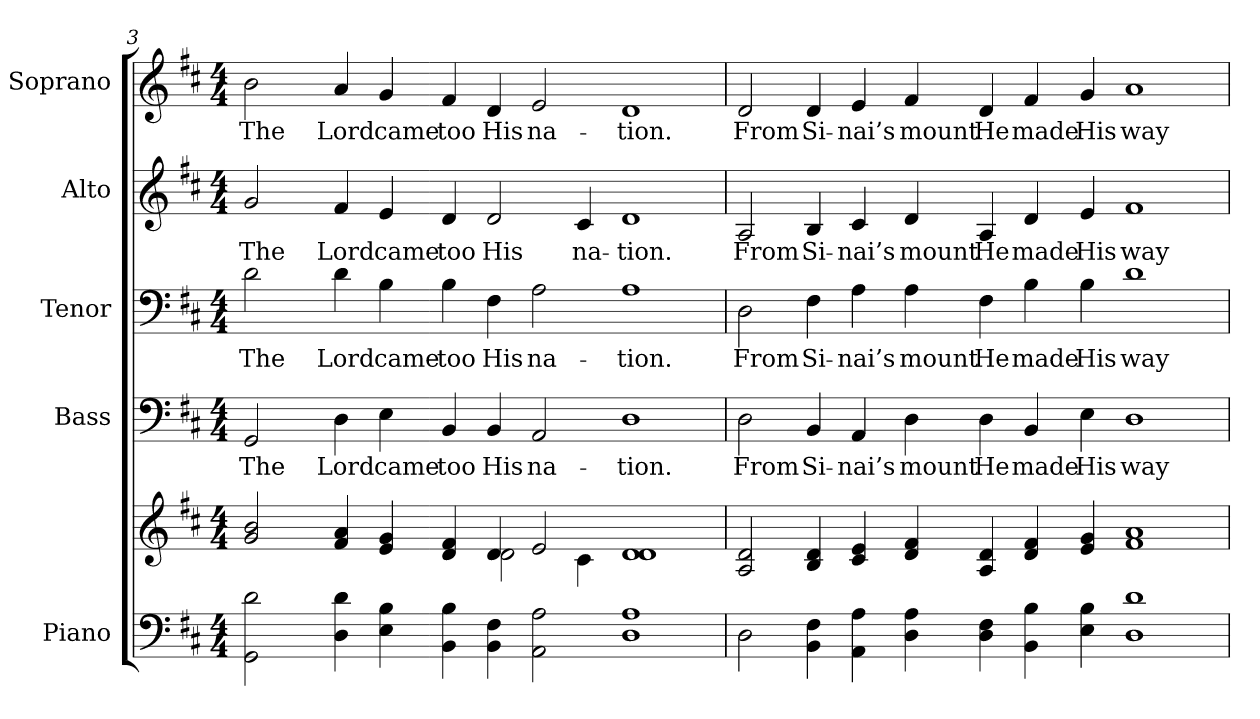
**kern	**kern	**kern	**text	**kern	**text	**kern	**text	**kern	**text
*part5	*part5	*part4	*part4	*part3	*part3	*part2	*part2	*part1	*part1
*staff6	*staff5	*staff4	*staff4	*staff3	*staff3	*staff2	*staff2	*staff1	*staff1
*I"Piano	*	*I"Bass	*	*I"Tenor	*	*I"Alto	*	*I"Soprano	*
*I'Pno.	*	*I'B.	*	*I'T.	*	*I'A.	*	*I'S.	*
!!LO:PB:g=z
*clefF4	*clefG2	*clefF4	*	*clefF4	*	*clefG2	*	*clefG2	*
*k[f#c#]	*k[f#c#]	*k[f#c#]	*	*k[f#c#]	*	*k[f#c#]	*	*k[f#c#]	*
*D:	*D:	*D:	*	*D:	*	*D:	*	*D:	*
*M4/4	*M4/4	*M4/4	*	*M4/4	*	*M4/4	*	*M4/4	*
=3	=3	=3	=3	=3	=3	=3	=3	=3	=3
*	*^	*	*	*	*	*	*	*	*
!	!	!	!	!LO:LY:b:color=#000000	!	!	!	!	!	!
!	!	!	!	!	!	!LO:LY:b:color=#000000	!	!	!	!
!	!	!	!	!	!	!	!	!LO:LY:b:color=#000000	!	!
!	!	!	!	!	!	!	!	!	!	!LO:LY:b:color=#000000
2GGi\ 2di	2gi/ 2bi	4ryy	2GGi/	The	2di\	The	2gi/	The	2bi\	The
*	*v	*v	*	*	*	*	*	*	*	*
*	*^	*	*	*	*	*	*	*	*
!	!	!	!	!LO:LY:b:color=#000000	!	!	!	!	!	!
*	*v	*v	*	*	*	*	*	*	*	*
*	*^	*	*	*	*	*	*	*	*
!	!	!	!	!	!	!LO:LY:b:color=#000000	!	!	!	!
*	*v	*v	*	*	*	*	*	*	*	*
*	*^	*	*	*	*	*	*	*	*
!	!	!	!	!	!	!	!	!LO:LY:b:color=#000000	!	!
*	*v	*v	*	*	*	*	*	*	*	*
*	*^	*	*	*	*	*	*	*	*
!	!	!	!	!	!	!	!	!	!	!LO:LY:b:color=#000000
*	*v	*v	*	*	*	*	*	*	*	*
4Di\ 4di	4f#i/ 4ai	4Di\	Lord	4di\	Lord	4f#i/	Lord	4ai/	Lord
!	!	!	!LO:LY:b:color=#000000	!	!	!	!	!	!
!	!	!	!	!	!LO:LY:b:color=#000000	!	!	!	!
!	!	!	!	!	!	!	!LO:LY:b:color=#000000	!	!
!	!	!	!	!	!	!	!	!	!LO:LY:b:color=#000000
4Ei\ 4Bi	4ei/ 4gi	4Ei\	came	4Bi\	came	4ei/	came	4gi/	came
!	!	!	!LO:LY:b:color=#000000	!	!	!	!	!	!
!	!	!	!	!	!LO:LY:b:color=#000000	!	!	!	!
!	!	!	!	!	!	!	!LO:LY:b:color=#000000	!	!
!	!	!	!	!	!	!	!	!	!LO:LY:b:color=#000000
4BBi\ 4Bi	4di/ 4f#i	4BBi/	too	4Bi\	too	4di/	too	4f#i/	too
*	*^	*	*	*	*	*	*	*	*
!	!	!	!	!LO:LY:b:color=#000000	!	!	!	!	!	!
!	!	!	!	!	!	!LO:LY:b:color=#000000	!	!	!	!
!	!	!	!	!	!	!	!	!LO:LY:b:color=#000000	!	!
!	!	!	!	!	!	!	!	!	!	!LO:LY:b:color=#000000
4BBi\ 4F#i	4di/	2di\	4BBi/	His	4F#i\	His	2di/	His	4di/	His
!	!	!	!	!LO:LY:b:color=#000000	!	!	!	!	!	!
!	!	!	!	!	!	!LO:LY:b:color=#000000	!	!	!	!
!	!	!	!	!	!	!	!	!	!	!LO:LY:b:color=#000000
2AAi\ 2Ai	2ei/	.	2AAi/	na-	2Ai\	na-	.	.	2ei/	na-
!	!	!	!	!	!	!	!	!LO:LY:b:color=#000000	!	!
.	.	4c#i\	.	.	.	.	4c#i/	na-	.	.
!	!	!	!	!LO:LY:b:color=#000000	!	!	!	!	!	!
!	!	!	!	!	!	!LO:LY:b:color=#000000	!	!	!	!
!	!	!	!	!	!	!	!	!LO:LY:b:color=#000000	!	!
!	!	!	!	!	!	!	!	!	!	!LO:LY:b:color=#000000
1Di 1Ai	1di 1di	1ryy	1Di	-tion.	1Ai	-tion.	1di	-tion.	1di	-tion.
*	*v	*v	*	*	*	*	*	*	*	*
=4	=4	=4	=4	=4	=4	=4	=4	=4	=4
*	*^	*	*	*	*	*	*	*	*
!	!	!	!	!LO:LY:b:color=#000000	!	!	!	!	!	!
*	*v	*v	*	*	*	*	*	*	*	*
*	*^	*	*	*	*	*	*	*	*
!	!	!	!	!	!	!LO:LY:b:color=#000000	!	!	!	!
*	*v	*v	*	*	*	*	*	*	*	*
*	*^	*	*	*	*	*	*	*	*
!	!	!	!	!	!	!	!	!LO:LY:b:color=#000000	!	!
*	*v	*v	*	*	*	*	*	*	*	*
*	*^	*	*	*	*	*	*	*	*
!	!	!	!	!	!	!	!	!	!	!LO:LY:b:color=#000000
*	*v	*v	*	*	*	*	*	*	*	*
2Di\	2Ai/ 2di	2Di\	From	2Di\	From	2Ai/	From	2di/	From
!	!	!	!LO:LY:b:color=#000000	!	!	!	!	!	!
!	!	!	!	!	!LO:LY:b:color=#000000	!	!	!	!
!	!	!	!	!	!	!	!LO:LY:b:color=#000000	!	!
!	!	!	!	!	!	!	!	!	!LO:LY:b:color=#000000
4BBi\ 4F#i	4Bi/ 4di	4BBi/	Si-	4F#i\	Si-	4Bi/	Si-	4di/	Si-
!	!	!	!LO:LY:b:color=#000000	!	!	!	!	!	!
!	!	!	!	!	!LO:LY:b:color=#000000	!	!	!	!
!	!	!	!	!	!	!	!LO:LY:b:color=#000000	!	!
!	!	!	!	!	!	!	!	!	!LO:LY:b:color=#000000
4AAi\ 4Ai	4c#i/ 4ei	4AAi/	-nai’s	4Ai\	-nai’s	4c#i/	-nai’s	4ei/	-nai’s
!	!	!	!LO:LY:b:color=#000000	!	!	!	!	!	!
!	!	!	!	!	!LO:LY:b:color=#000000	!	!	!	!
!	!	!	!	!	!	!	!LO:LY:b:color=#000000	!	!
!	!	!	!	!	!	!	!	!	!LO:LY:b:color=#000000
4Di\ 4Ai	4di/ 4f#i	4Di\	mount	4Ai\	mount	4di/	mount	4f#i/	mount
!	!	!	!LO:LY:b:color=#000000	!	!	!	!	!	!
!	!	!	!	!	!LO:LY:b:color=#000000	!	!	!	!
!	!	!	!	!	!	!	!LO:LY:b:color=#000000	!	!
!	!	!	!	!	!	!	!	!	!LO:LY:b:color=#000000
4Di\ 4F#i	4Ai/ 4di	4Di\	He	4F#i\	He	4Ai/	He	4di/	He
!	!	!	!LO:LY:b:color=#000000	!	!	!	!	!	!
!	!	!	!	!	!LO:LY:b:color=#000000	!	!	!	!
!	!	!	!	!	!	!	!LO:LY:b:color=#000000	!	!
!	!	!	!	!	!	!	!	!	!LO:LY:b:color=#000000
4BBi\ 4Bi	4di/ 4f#i	4BBi/	made	4Bi\	made	4di/	made	4f#i/	made
!	!	!	!LO:LY:b:color=#000000	!	!	!	!	!	!
!	!	!	!	!	!LO:LY:b:color=#000000	!	!	!	!
!	!	!	!	!	!	!	!LO:LY:b:color=#000000	!	!
!	!	!	!	!	!	!	!	!	!LO:LY:b:color=#000000
4Ei\ 4Bi	4ei/ 4gi	4Ei\	His	4Bi\	His	4ei/	His	4gi/	His
!	!	!	!LO:LY:b:color=#000000	!	!	!	!	!	!
!	!	!	!	!	!LO:LY:b:color=#000000	!	!	!	!
!	!	!	!	!	!	!	!LO:LY:b:color=#000000	!	!
!	!	!	!	!	!	!	!	!	!LO:LY:b:color=#000000
1Di 1di	1f#i 1ai	1Di	way	1di	way	1f#i	way	1ai	way
=	=	=	=	=	=	=	=	=	=
*-	*-	*-	*-	*-	*-	*-	*-	*-	*-
